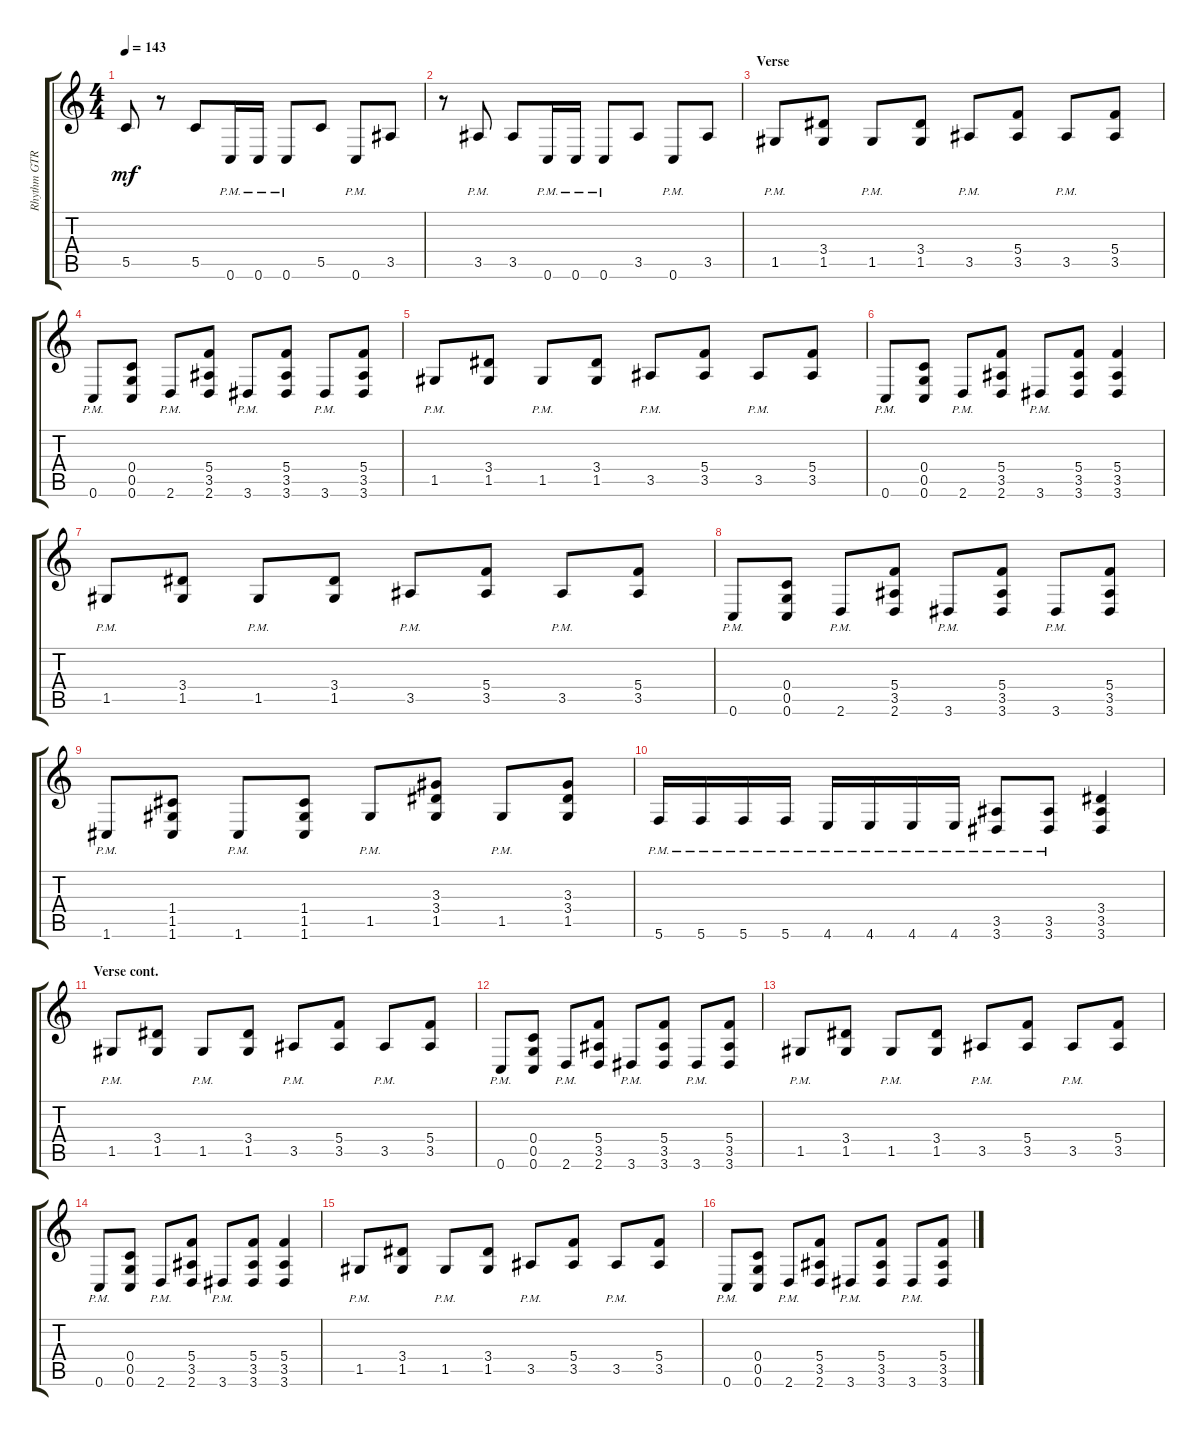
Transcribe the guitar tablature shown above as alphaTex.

\track ("Rhythm GTR 2" "Rhythm GTR") {instrument distortionguitar}
\staff {score tabs}
\tuning (D4 A3 F3 C3 G2 C2) {hide}
\ts (4 4)
\tempo 143
\clef g2
\ks aminor
5.5.8{dy mf} r.8 5.5.8 0.6{pm}.16 0.6{pm}.16 0.6{pm}.8 5.5.8 0.6{pm}.8 3.5.8 |
r.8 3.5{pm}.8 3.5.8 0.6{pm}.16 0.6{pm}.16 0.6{pm}.8 3.5.8 0.6{pm}.8 3.5.8 |
\section ("" "Verse")
1.5{pm}.8 (3.4 1.5).8 1.5{pm}.8 (3.4 1.5).8 3.5{pm}.8 (5.4 3.5).8 3.5{pm}.8 (5.4 3.5).8 |
0.6{pm}.8 (0.4 0.5 0.6).8 2.6{pm}.8 (5.4 3.5 2.6).8 3.6{pm}.8 (5.4 3.5 3.6).8 3.6{pm}.8 (5.4 3.5 3.6).8 |
1.5{pm}.8 (3.4 1.5).8 1.5{pm}.8 (3.4 1.5).8 3.5{pm}.8 (5.4 3.5).8 3.5{pm}.8 (5.4 3.5).8 |
0.6{pm}.8 (0.4 0.5 0.6).8 2.6{pm}.8 (5.4 3.5 2.6).8 3.6{pm}.8 (5.4 3.5 3.6).8 (5.4 3.5 3.6).4 |
1.5{pm}.8 (3.4 1.5).8 1.5{pm}.8 (3.4 1.5).8 3.5{pm}.8 (5.4 3.5).8 3.5{pm}.8 (5.4 3.5).8 |
0.6{pm}.8 (0.4 0.5 0.6).8 2.6{pm}.8 (5.4 3.5 2.6).8 3.6{pm}.8 (5.4 3.5 3.6).8 3.6{pm}.8 (5.4 3.5 3.6).8 |
1.6{pm}.8 (1.4 1.5 1.6).8 1.6{pm}.8 (1.4 1.5 1.6).8 1.5{pm}.8 (3.3 3.4 1.5).8 1.5{pm}.8 (3.3 3.4 1.5).8 |
5.6{pm}.16 5.6{pm}.16 5.6{pm}.16 5.6{pm}.16 4.6{pm}.16 4.6{pm}.16 4.6{pm}.16 4.6{pm}.16 (3.5{pm} 3.6{pm}).8 (3.5{pm} 3.6{pm}).8 (3.4 3.5 3.6).4 |
\section ("" "Verse cont.")
1.5{pm}.8 (3.4 1.5).8 1.5{pm}.8 (3.4 1.5).8 3.5{pm}.8 (5.4 3.5).8 3.5{pm}.8 (5.4 3.5).8 |
0.6{pm}.8 (0.4 0.5 0.6).8 2.6{pm}.8 (5.4 3.5 2.6).8 3.6{pm}.8 (5.4 3.5 3.6).8 3.6{pm}.8 (5.4 3.5 3.6).8 |
1.5{pm}.8 (3.4 1.5).8 1.5{pm}.8 (3.4 1.5).8 3.5{pm}.8 (5.4 3.5).8 3.5{pm}.8 (5.4 3.5).8 |
0.6{pm}.8 (0.4 0.5 0.6).8 2.6{pm}.8 (5.4 3.5 2.6).8 3.6{pm}.8 (5.4 3.5 3.6).8 (5.4 3.5 3.6).4 |
1.5{pm}.8 (3.4 1.5).8 1.5{pm}.8 (3.4 1.5).8 3.5{pm}.8 (5.4 3.5).8 3.5{pm}.8 (5.4 3.5).8 |
0.6{pm}.8 (0.4 0.5 0.6).8 2.6{pm}.8 (5.4 3.5 2.6).8 3.6{pm}.8 (5.4 3.5 3.6).8 3.6{pm}.8 (5.4 3.5 3.6).8
